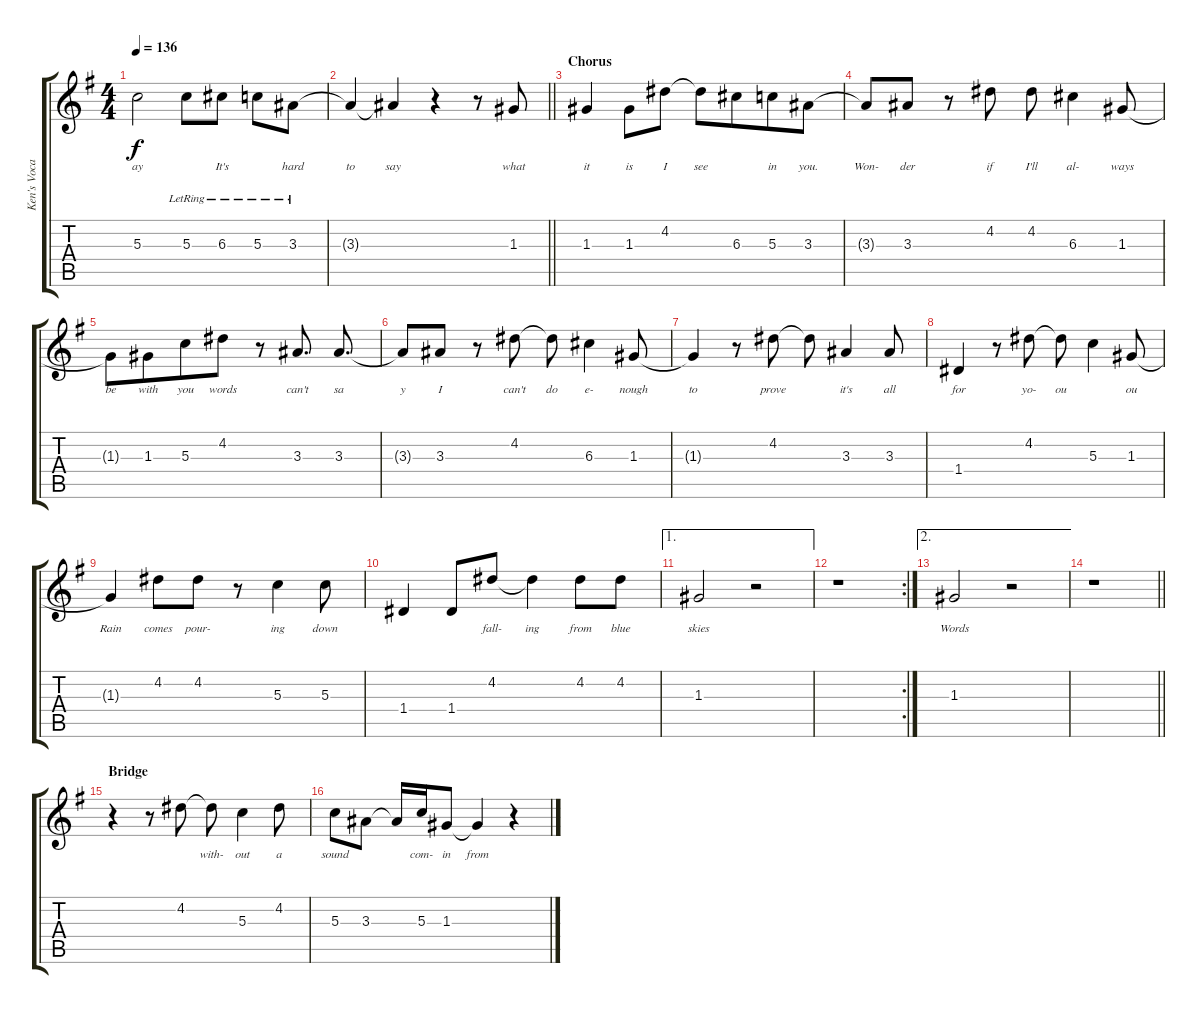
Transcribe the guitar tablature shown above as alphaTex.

\track ("Ken's Vocals" "Ken's Voca") {instrument acousticguitarsteel}
\staff {score tabs}
\tuning (E4 B3 G3 D3 A2 E2) {hide}
\ts (4 4)
\tempo 136
\clef g2
\ks g
5.3{t}.2{lyrics (0 "ay") lyrics (1 "") lyrics (2 "") lyrics (3 "") lyrics (4 "") dy f} 5.3{lr}.8{lyrics (0 "") lyrics (1 "") lyrics (2 "") lyrics (3 "") lyrics (4 "")} 6.3{lr}.8{lyrics (0 "It's") lyrics (1 "") lyrics (2 "") lyrics (3 "") lyrics (4 "")} 5.3{lr}.8{lyrics (0 "") lyrics (1 "") lyrics (2 "") lyrics (3 "") lyrics (4 "")} 3.3{lr}.8{lyrics (0 "hard") lyrics (1 "") lyrics (2 "") lyrics (3 "") lyrics (4 "")} |
\barLineRight lightlight
3.3{t}.4{lyrics (0 "to") lyrics (1 "") lyrics (2 "") lyrics (3 "") lyrics (4 "")} 3.3{t}.4{lyrics (0 "say") lyrics (1 "") lyrics (2 "") lyrics (3 "") lyrics (4 "")} r.4 r.8 1.3.8{lyrics (0 "what") lyrics (1 "") lyrics (2 "") lyrics (3 "") lyrics (4 "")} |
\section ("" "Chorus")
1.3.4{lyrics (0 "it") lyrics (1 "") lyrics (2 "") lyrics (3 "") lyrics (4 "")} 1.3.8{lyrics (0 "is") lyrics (1 "") lyrics (2 "") lyrics (3 "") lyrics (4 "")} 4.2.8{lyrics (0 "I") lyrics (1 "") lyrics (2 "") lyrics (3 "") lyrics (4 "")} 4.2{t}.8{lyrics (0 "see") lyrics (1 "") lyrics (2 "") lyrics (3 "") lyrics (4 "")} 6.3.8{lyrics (0 "") lyrics (1 "") lyrics (2 "") lyrics (3 "") lyrics (4 "") beam merge} 5.3.8{lyrics (0 "in") lyrics (1 "") lyrics (2 "") lyrics (3 "") lyrics (4 "")} 3.3.8{lyrics (0 "you.") lyrics (1 "") lyrics (2 "") lyrics (3 "") lyrics (4 "")} |
3.3{t}.8{lyrics (0 "Won-") lyrics (1 "") lyrics (2 "") lyrics (3 "") lyrics (4 "")} 3.3.8{lyrics (0 "der") lyrics (1 "") lyrics (2 "") lyrics (3 "") lyrics (4 "")} r.8 4.2.8{lyrics (0 "if") lyrics (1 "") lyrics (2 "") lyrics (3 "") lyrics (4 "")} 4.2.8{lyrics (0 "I'll") lyrics (1 "") lyrics (2 "") lyrics (3 "") lyrics (4 "")} 6.3.4{lyrics (0 "al-") lyrics (1 "") lyrics (2 "") lyrics (3 "") lyrics (4 "")} 1.3.8{lyrics (0 "ways") lyrics (1 "") lyrics (2 "") lyrics (3 "") lyrics (4 "")} |
1.3{t}.8{lyrics (0 "be") lyrics (1 "") lyrics (2 "") lyrics (3 "") lyrics (4 "")} 1.3.8{lyrics (0 "with") lyrics (1 "") lyrics (2 "") lyrics (3 "") lyrics (4 "") beam merge} 5.3.8{lyrics (0 "you") lyrics (1 "") lyrics (2 "") lyrics (3 "") lyrics (4 "")} 4.2.8{lyrics (0 "words") lyrics (1 "") lyrics (2 "") lyrics (3 "") lyrics (4 "")} r.8 3.3.8{d lyrics (0 "can't") lyrics (1 "") lyrics (2 "") lyrics (3 "") lyrics (4 "")} 3.3.8{d lyrics (0 "sa") lyrics (1 "") lyrics (2 "") lyrics (3 "") lyrics (4 "")} |
3.3{t}.8{lyrics (0 "y") lyrics (1 "") lyrics (2 "") lyrics (3 "") lyrics (4 "")} 3.3.8{lyrics (0 "I") lyrics (1 "") lyrics (2 "") lyrics (3 "") lyrics (4 "")} r.8 4.2.8{lyrics (0 "can't") lyrics (1 "") lyrics (2 "") lyrics (3 "") lyrics (4 "")} 4.2{t}.8{lyrics (0 "do") lyrics (1 "") lyrics (2 "") lyrics (3 "") lyrics (4 "")} 6.3.4{lyrics (0 "e-") lyrics (1 "") lyrics (2 "") lyrics (3 "") lyrics (4 "")} 1.3.8{lyrics (0 "nough") lyrics (1 "") lyrics (2 "") lyrics (3 "") lyrics (4 "")} |
1.3{t}.4{lyrics (0 "to") lyrics (1 "") lyrics (2 "") lyrics (3 "") lyrics (4 "")} r.8 4.2.8{lyrics (0 "prove") lyrics (1 "") lyrics (2 "") lyrics (3 "") lyrics (4 "")} 4.2{t}.8{lyrics (0 "") lyrics (1 "") lyrics (2 "") lyrics (3 "") lyrics (4 "")} 3.3.4{lyrics (0 "it's") lyrics (1 "") lyrics (2 "") lyrics (3 "") lyrics (4 "")} 3.3.8{lyrics (0 "all") lyrics (1 "") lyrics (2 "") lyrics (3 "") lyrics (4 "")} |
1.4.4{lyrics (0 "for") lyrics (1 "") lyrics (2 "") lyrics (3 "") lyrics (4 "")} r.8 4.2.8{lyrics (0 "yo-") lyrics (1 "") lyrics (2 "") lyrics (3 "") lyrics (4 "")} 4.2{t}.8{lyrics (0 "ou") lyrics (1 "") lyrics (2 "") lyrics (3 "") lyrics (4 "")} 5.3.4{lyrics (0 "") lyrics (1 "") lyrics (2 "") lyrics (3 "") lyrics (4 "")} 1.3.8{lyrics (0 "ou") lyrics (1 "") lyrics (2 "") lyrics (3 "") lyrics (4 "")} |
1.3{t}.4{lyrics (0 "Rain") lyrics (1 "") lyrics (2 "") lyrics (3 "") lyrics (4 "")} 4.2.8{lyrics (0 "comes") lyrics (1 "") lyrics (2 "") lyrics (3 "") lyrics (4 "")} 4.2.8{lyrics (0 "pour-") lyrics (1 "") lyrics (2 "") lyrics (3 "") lyrics (4 "")} r.8 5.3.4{lyrics (0 "ing") lyrics (1 "") lyrics (2 "") lyrics (3 "") lyrics (4 "")} 5.3.8{lyrics (0 "down") lyrics (1 "") lyrics (2 "") lyrics (3 "") lyrics (4 "")} |
1.4.4{lyrics (0 "") lyrics (1 "") lyrics (2 "") lyrics (3 "") lyrics (4 "")} 1.4.8{lyrics (0 "") lyrics (1 "") lyrics (2 "") lyrics (3 "") lyrics (4 "")} 4.2.8{lyrics (0 "fall-") lyrics (1 "") lyrics (2 "") lyrics (3 "") lyrics (4 "")} 4.2{t}.4{lyrics (0 "ing") lyrics (1 "") lyrics (2 "") lyrics (3 "") lyrics (4 "")} 4.2.8{lyrics (0 "from") lyrics (1 "") lyrics (2 "") lyrics (3 "") lyrics (4 "") beam merge} 4.2.8{lyrics (0 "blue") lyrics (1 "") lyrics (2 "") lyrics (3 "") lyrics (4 "")} |
\ae 1
1.3.2{lyrics (0 "skies") lyrics (1 "") lyrics (2 "") lyrics (3 "") lyrics (4 "")} r.2 |
\rc 2
r.1 |
\ae 2
1.3.2{lyrics (0 "Words") lyrics (1 "") lyrics (2 "") lyrics (3 "") lyrics (4 "")} r.2 |
\barLineRight lightlight
r.1 |
\section ("" "Bridge")
r.4 r.8 4.2.8{lyrics (0 "") lyrics (1 "") lyrics (2 "") lyrics (3 "") lyrics (4 "")} 4.2{t}.8{lyrics (0 "with-") lyrics (1 "") lyrics (2 "") lyrics (3 "") lyrics (4 "")} 5.3.4{lyrics (0 "out") lyrics (1 "") lyrics (2 "") lyrics (3 "") lyrics (4 "")} 4.2.8{lyrics (0 "a") lyrics (1 "") lyrics (2 "") lyrics (3 "") lyrics (4 "")} |
5.3.8{lyrics (0 "sound") lyrics (1 "") lyrics (2 "") lyrics (3 "") lyrics (4 "")} 3.3.8{lyrics (0 "") lyrics (1 "") lyrics (2 "") lyrics (3 "") lyrics (4 "")} 3.3{t}.16{lyrics (0 "") lyrics (1 "") lyrics (2 "") lyrics (3 "") lyrics (4 "")} 5.3.16{lyrics (0 "com-") lyrics (1 "") lyrics (2 "") lyrics (3 "") lyrics (4 "")} 1.3.8{lyrics (0 "in") lyrics (1 "") lyrics (2 "") lyrics (3 "") lyrics (4 "")} 1.3{t}.4{lyrics (0 "from") lyrics (1 "") lyrics (2 "") lyrics (3 "") lyrics (4 "")} r.4
